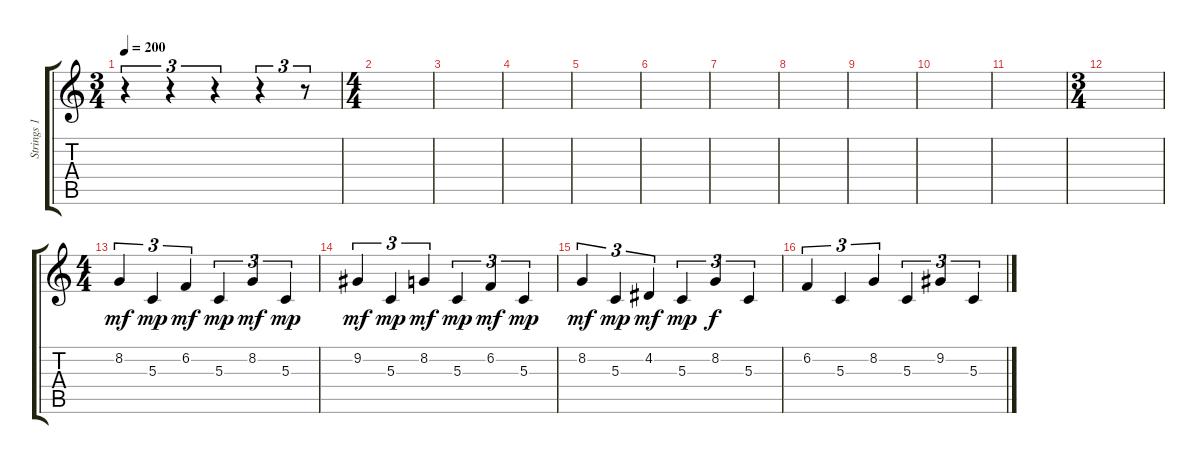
\track ("Strings 1" "Strings 1") {instrument stringensemble1}
\staff {score tabs}
\tuning (E4 B3 G3 D3 A2 E2) {hide}
\ts (3 4)
\tempo 200
\clef g2
\ks c
r.4{tu (3 2) dy mf} r.4{tu (3 2)} r.4{tu (3 2)} r.4{tu (3 2)} r.8{tu (3 2)} |
\ts (4 4)
|
|
|
|
|
|
|
|
|
|
\ts (3 4)
|
\ts (4 4)
8.2.4{tu (3 2)} 5.3.4{tu (3 2) dy mp} 6.2.4{tu (3 2) dy mf} 5.3.4{tu (3 2) dy mp} 8.2.4{tu (3 2) dy mf} 5.3.4{tu (3 2) dy mp} |
9.2.4{tu (3 2) dy mf} 5.3.4{tu (3 2) dy mp} 8.2.4{tu (3 2) dy mf} 5.3.4{tu (3 2) dy mp} 6.2.4{tu (3 2) dy mf} 5.3.4{tu (3 2) dy mp} |
8.2.4{tu (3 2) dy mf} 5.3.4{tu (3 2) dy mp} 4.2.4{tu (3 2) dy mf} 5.3.4{tu (3 2) dy mp} 8.2.4{tu (3 2) dy f} 5.3.4{tu (3 2)} |
6.2.4{tu (3 2)} 5.3.4{tu (3 2)} 8.2.4{tu (3 2)} 5.3.4{tu (3 2)} 9.2.4{tu (3 2)} 5.3.4{tu (3 2)}
